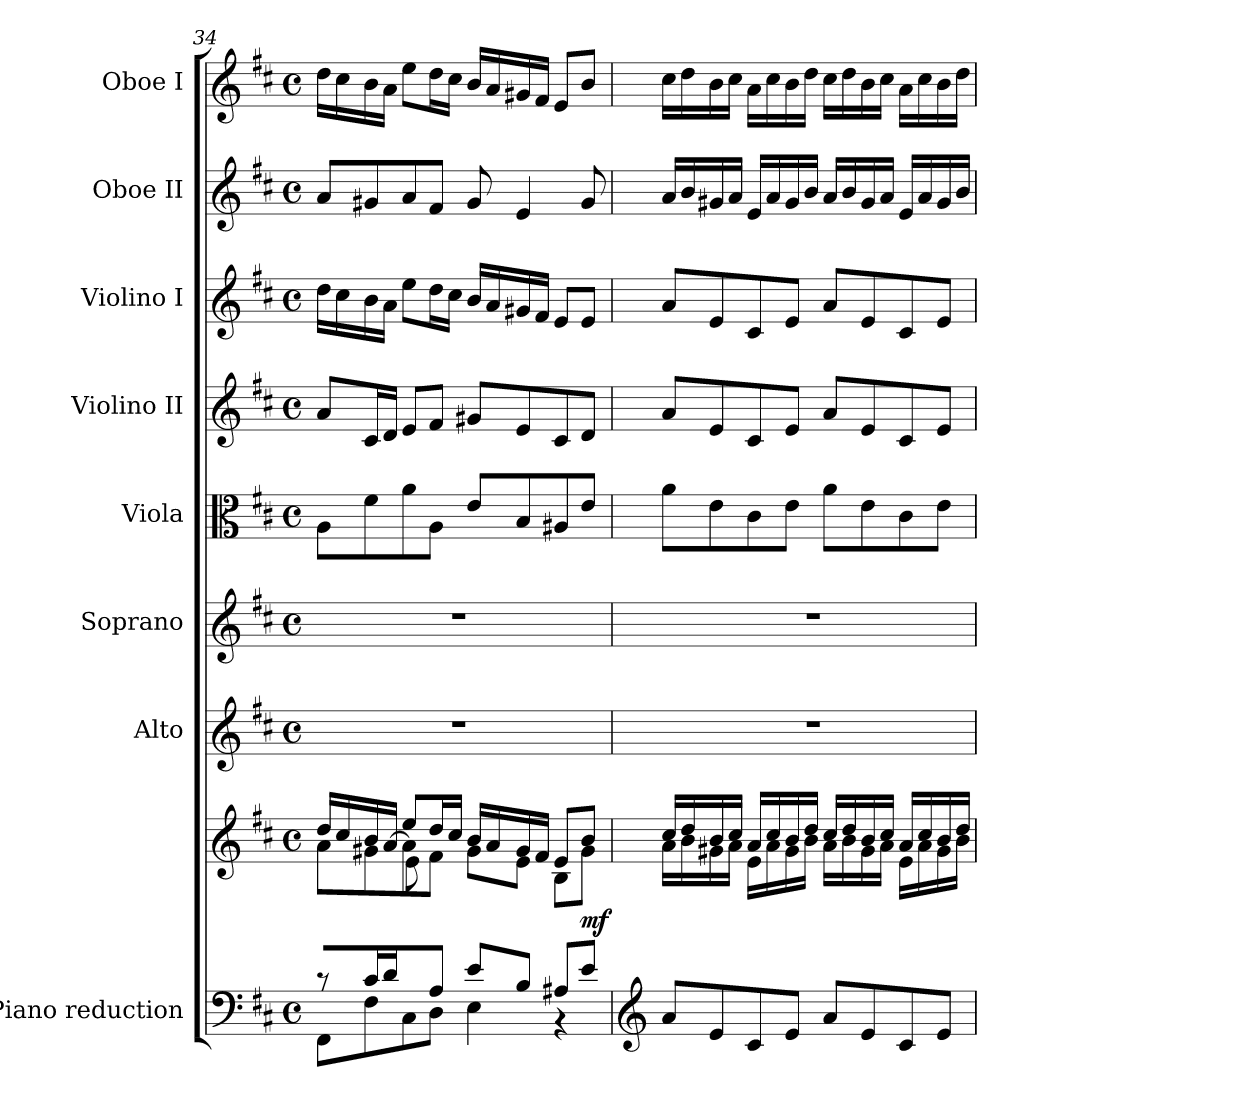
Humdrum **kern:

**kern	**kern	**dynam	**kern	**kern	**kern	**kern	**kern	**kern	**kern
*part8	*part8	*part8	*part7	*part6	*part5	*part4	*part3	*part2	*part1
*staff9	*staff8	*staff8/9	*staff7	*staff6	*staff5	*staff4	*staff3	*staff2	*staff1
*I"Piano reduction	*	*	*I"Alto	*I"Soprano	*I"Viola	*I"Violino II	*I"Violino I	*I"Oboe II	*I"Oboe I
*I'Pno	*	*	*	*	*I'Vla	*I'Vln	*I'Vln	*I'Ob	*I'Ob
*clefF4	*clefG2	*	*clefG2	*clefG2	*clefC3	*clefG2	*clefG2	*clefG2	*clefG2
*k[f#c#]	*k[f#c#]	*	*k[f#c#]	*k[f#c#]	*k[f#c#]	*k[f#c#]	*k[f#c#]	*k[f#c#]	*k[f#c#]
*M4/4	*M4/4	*	*M4/4	*M4/4	*M4/4	*M4/4	*M4/4	*M4/4	*M4/4
*met(c)	*met(c)	*	*met(c)	*met(c)	*met(c)	*met(c)	*met(c)	*met(c)	*met(c)
=34	=34	=34	=34	=34	=34	=34	=34	=34	=34
*^	*^	*	*	*	*	*	*	*	*
*	*	*	*^	*	*	*	*	*	*	*	*
8r	8FF#\L	16dd/LL	8a\L	4ryy	.	1r	1r	8A\L	8a/L	16dd\LL	8a/L	16dd\LL
.	.	16cc#/	.	.	.	.	.	.	.	16cc#\	.	16cc#\
16c#/LL	8F#\	16b/	8g#X\	.	.	.	.	8f#\	16c#/L	16b\	8g#X/	16b\
16d/JJ	.	[<16a/JJ	.	.	.	.	.	.	16d/JJ	16a\JJ	.	16a\JJ
8ryy	8C#\	8ee/L	8a\]	8e\L	.	.	.	8a\	8e/L	8ee\L	8a/	8ee\L
8A/J	8D\J	16dd/L	8f#\J	2ryy	.	.	.	8A\J	8f#/J	16dd\L	8f#/J	16dd\L
.	.	16cc#/JJ	.	.	.	.	.	.	.	16cc#\JJ	.	16cc#\JJ
8e/L	4E\	16b/LL	8g#\L	.	.	.	.	8e/L	8g#X/L	16b/LL	8g#/	16b/LL
.	.	16a/	.	.	.	.	.	.	.	16a/	.	16a/
8B/J	.	16g#/	8e\J	.	.	.	.	8B/	8e/	16g#X/	4e/	16g#X/
.	.	16f#/JJ	.	.	.	.	.	.	.	16f#/JJ	.	16f#/JJ
8A#X/L	4r	8e/L	8B\L	.	.	.	.	8A#X/	8c#/	8e/L	.	8e/L
!	!	!	!	!	!LO:DY:b	!	!	!	!	!	!	!
8e/J	.	8b/J	8g#\J	8ryy	mf	.	.	8e/J	8d/J	8e/J	8g#/	8b/J
*v	*v	*	*	*	*	*	*	*	*	*	*	*
*	*v	*v	*v	*	*	*	*	*	*	*	*
!!LO:LB:g=z
=35	=35	=35	=35	=35	=35	=35	=35	=35	=35
*clefG2	*	*	*	*	*	*	*	*	*
*	*^	*	*	*	*	*	*	*	*
8a/L	16cc#/LL	16a\LL	.	1r	1r	8a\L	8a/L	8a/L	16a/LL	16cc#\LL
.	16dd/	16b\	.	.	.	.	.	.	16b/	16dd\
8e/	16b/	16g#X\	.	.	.	8e\	8e/	8e/	16g#X/	16b\
.	16cc#/JJ	16a\JJ	.	.	.	.	.	.	16a/JJ	16cc#\JJ
8c#/	16a/LL	16e\LL	.	.	.	8c#\	8c#/	8c#/	16e/LL	16a\LL
.	16cc#/	16a\	.	.	.	.	.	.	16a/	16cc#\
8e/J	16b/	16g#\	.	.	.	8e\J	8e/J	8e/J	16g#/	16b\
.	16dd/JJ	16b\JJ	.	.	.	.	.	.	16b/JJ	16dd\JJ
8a/L	16cc#/LL	16a\LL	.	.	.	8a\L	8a/L	8a/L	16a/LL	16cc#\LL
.	16dd/	16b\	.	.	.	.	.	.	16b/	16dd\
8e/	16b/	16g#\	.	.	.	8e\	8e/	8e/	16g#/	16b\
.	16cc#/JJ	16a\JJ	.	.	.	.	.	.	16a/JJ	16cc#\JJ
8c#/	16a/LL	16e\LL	.	.	.	8c#\	8c#/	8c#/	16e/LL	16a\LL
.	16cc#/	16a\	.	.	.	.	.	.	16a/	16cc#\
8e/J	16b/	16g#\	.	.	.	8e\J	8e/J	8e/J	16g#/	16b\
.	16dd/JJ	16b\JJ	.	.	.	.	.	.	16b/JJ	16dd\JJ
*	*v	*v	*	*	*	*	*	*	*	*
=	=	=	=	=	=	=	=	=	=
*-	*-	*-	*-	*-	*-	*-	*-	*-	*-
